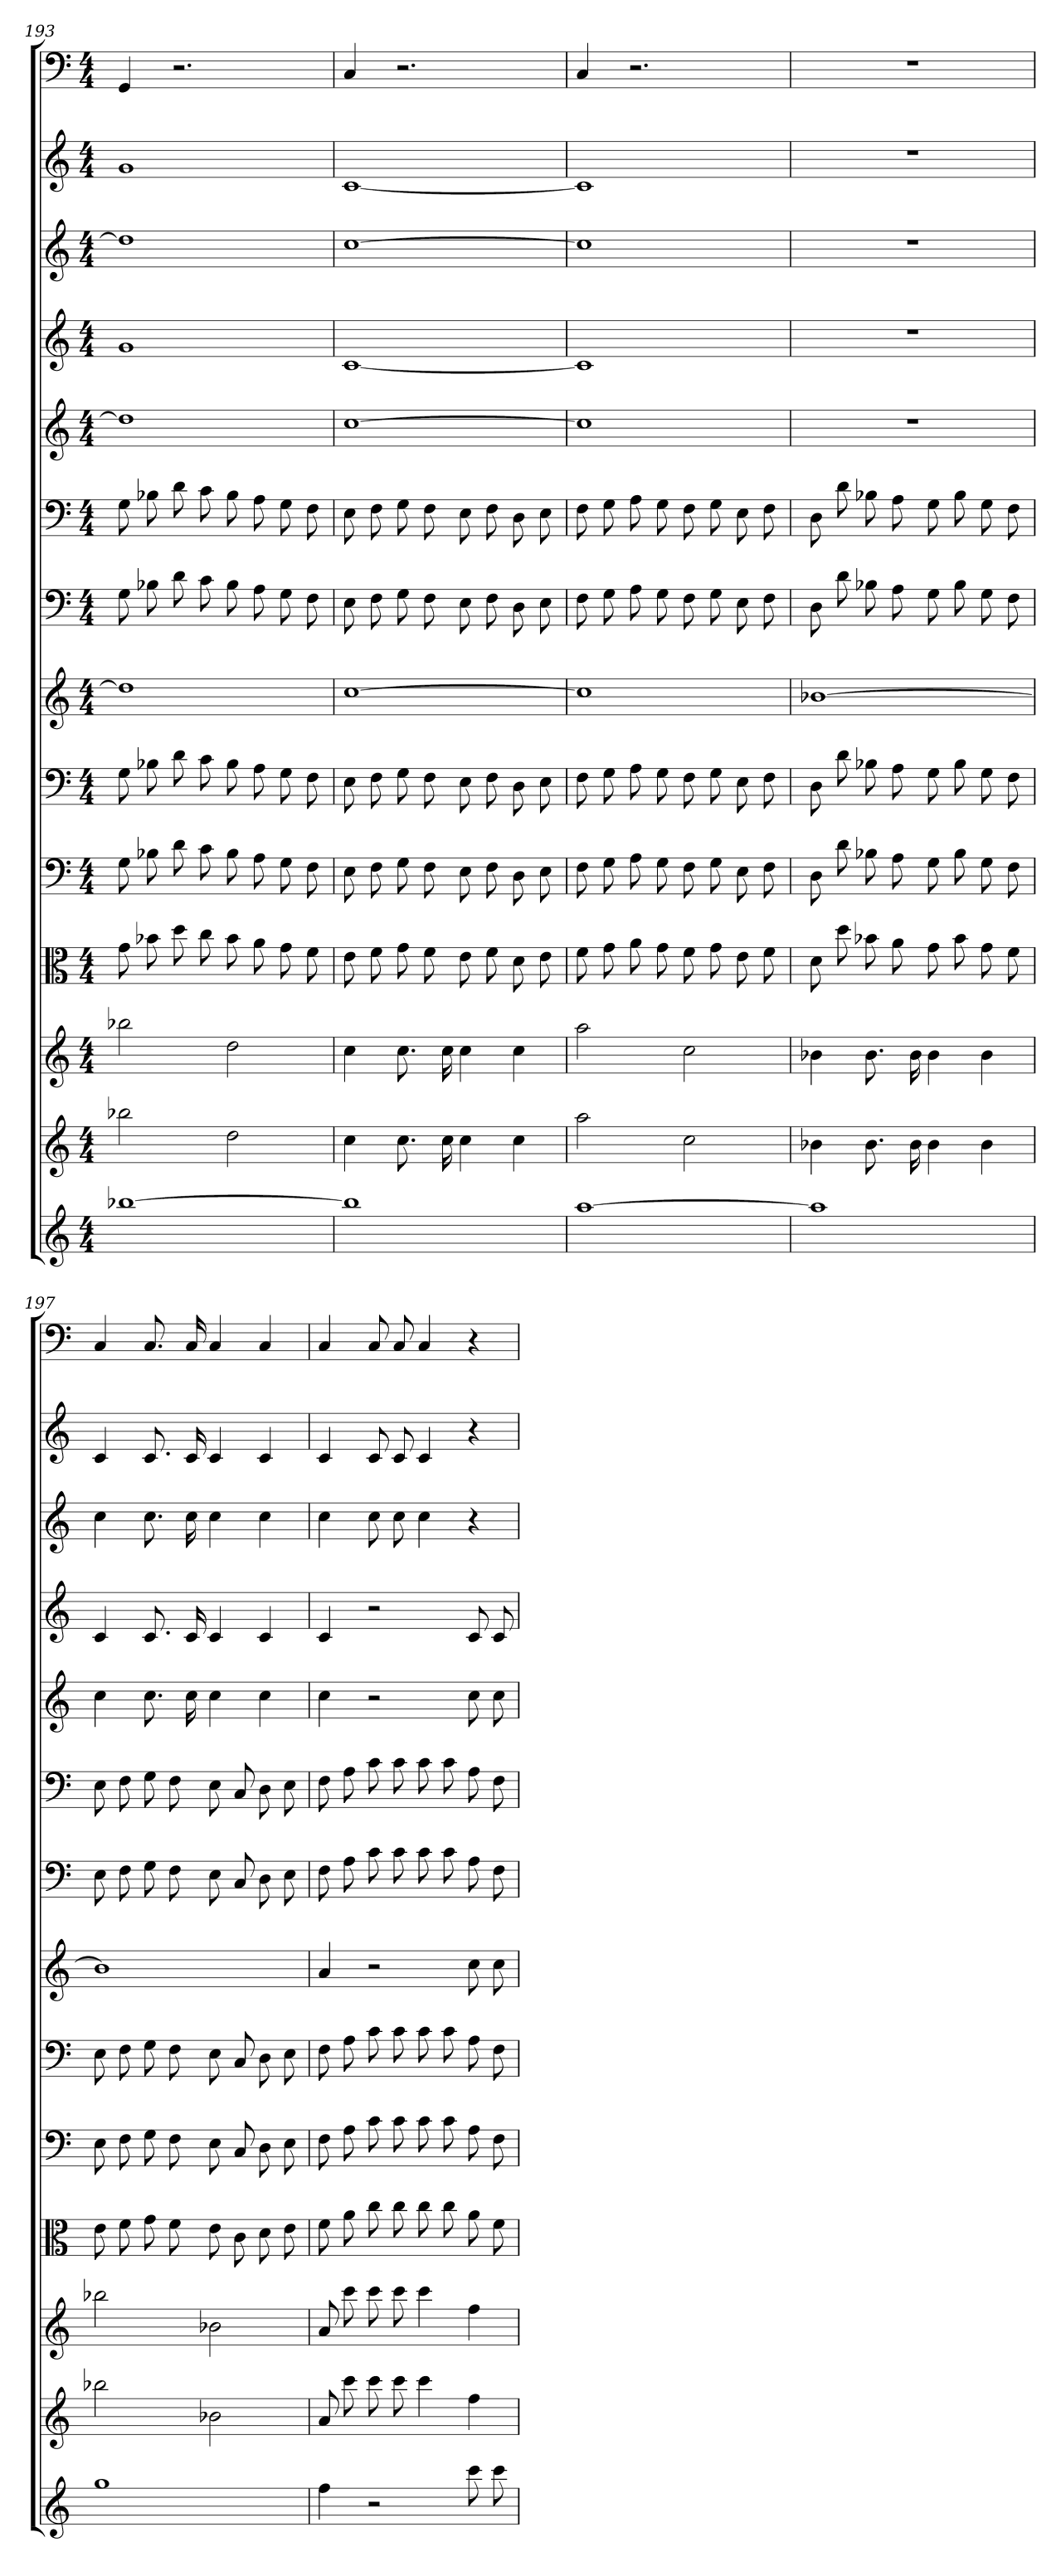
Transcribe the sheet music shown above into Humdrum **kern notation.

**kern	**kern	**kern	**kern	**kern	**kern	**kern	**kern	**kern	**kern	**kern	**kern	**kern	**kern
*part14	*part13	*part12	*part11	*part10	*part9	*part8	*part7	*part6	*part5	*part4	*part3	*part2	*part1
*staff14	*staff13	*staff12	*staff11	*staff10	*staff9	*staff8	*staff7	*staff6	*staff5	*staff4	*staff3	*staff2	*staff1
*	*	*	*clefC3	*clefF4	*clefF4	*	*clefF4	*clefF4	*	*	*	*	*clefF4
*k[]	*k[]	*k[]	*k[]	*k[]	*k[]	*k[]	*k[]	*k[]	*k[]	*k[]	*k[]	*k[]	*k[]
*C:	*C:	*C:	*C:	*C:	*C:	*C:	*C:	*C:	*C:	*C:	*C:	*C:	*C:
*M4/4	*M4/4	*M4/4	*M4/4	*M4/4	*M4/4	*M4/4	*M4/4	*M4/4	*M4/4	*M4/4	*M4/4	*M4/4	*M4/4
=193	=193	=193	=193	=193	=193	=193	=193	=193	=193	=193	=193	=193	=193
[1bb-X	2bb-X	2bb-X	8g	8G	8G	1dd]	8G	8G	1dd]	1g	1dd]	1g	4GG
.	.	.	8b-X	8B-X	8B-X	.	8B-X	8B-X	.	.	.	.	.
.	.	.	8dd	8d	8d	.	8d	8d	.	.	.	.	2.r
.	.	.	8cc	8c	8c	.	8c	8c	.	.	.	.	.
.	2dd	2dd	8b-	8B-	8B-	.	8B-	8B-	.	.	.	.	.
.	.	.	8a	8A	8A	.	8A	8A	.	.	.	.	.
.	.	.	8g	8G	8G	.	8G	8G	.	.	.	.	.
.	.	.	8f	8F	8F	.	8F	8F	.	.	.	.	.
=194	=194	=194	=194	=194	=194	=194	=194	=194	=194	=194	=194	=194	=194
1bb-]	4cc	4cc	8e	8E	8E	[1cc	8E	8E	[1cc	[1c	[1cc	[1c	4C
.	.	.	8f	8F	8F	.	8F	8F	.	.	.	.	.
.	8.cc	8.cc	8g	8G	8G	.	8G	8G	.	.	.	.	2.r
.	.	.	8f	8F	8F	.	8F	8F	.	.	.	.	.
.	16cc	16cc	.	.	.	.	.	.	.	.	.	.	.
.	4cc	4cc	8e	8E	8E	.	8E	8E	.	.	.	.	.
.	.	.	8f	8F	8F	.	8F	8F	.	.	.	.	.
.	4cc	4cc	8d	8D	8D	.	8D	8D	.	.	.	.	.
.	.	.	8e	8E	8E	.	8E	8E	.	.	.	.	.
=195	=195	=195	=195	=195	=195	=195	=195	=195	=195	=195	=195	=195	=195
[1aa	2aa	2aa	8f	8F	8F	1cc]	8F	8F	1cc]	1c]	1cc]	1c]	4C
.	.	.	8g	8G	8G	.	8G	8G	.	.	.	.	.
.	.	.	8a	8A	8A	.	8A	8A	.	.	.	.	2.r
.	.	.	8g	8G	8G	.	8G	8G	.	.	.	.	.
.	2cc	2cc	8f	8F	8F	.	8F	8F	.	.	.	.	.
.	.	.	8g	8G	8G	.	8G	8G	.	.	.	.	.
.	.	.	8e	8E	8E	.	8E	8E	.	.	.	.	.
.	.	.	8f	8F	8F	.	8F	8F	.	.	.	.	.
=196	=196	=196	=196	=196	=196	=196	=196	=196	=196	=196	=196	=196	=196
1aa]	4b-X	4b-X	8d	8D	8D	[1b-X	8D	8D	1r	1r	1r	1r	1r
.	.	.	8dd	8d	8d	.	8d	8d	.	.	.	.	.
.	8.b-	8.b-	8b-X	8B-X	8B-X	.	8B-X	8B-X	.	.	.	.	.
.	.	.	8a	8A	8A	.	8A	8A	.	.	.	.	.
.	16b-	16b-	.	.	.	.	.	.	.	.	.	.	.
.	4b-	4b-	8g	8G	8G	.	8G	8G	.	.	.	.	.
.	.	.	8b-	8B-	8B-	.	8B-	8B-	.	.	.	.	.
.	4b-	4b-	8g	8G	8G	.	8G	8G	.	.	.	.	.
.	.	.	8f	8F	8F	.	8F	8F	.	.	.	.	.
=197	=197	=197	=197	=197	=197	=197	=197	=197	=197	=197	=197	=197	=197
1gg	2bb-X	2bb-X	8e	8E	8E	1b-]	8E	8E	4cc	4c	4cc	4c	4C
.	.	.	8f	8F	8F	.	8F	8F	.	.	.	.	.
.	.	.	8g	8G	8G	.	8G	8G	8.cc	8.c	8.cc	8.c	8.C
.	.	.	8f	8F	8F	.	8F	8F	.	.	.	.	.
.	.	.	.	.	.	.	.	.	16cc	16c	16cc	16c	16C
.	2b-X	2b-X	8e	8E	8E	.	8E	8E	4cc	4c	4cc	4c	4C
.	.	.	8c	8C	8C	.	8C	8C	.	.	.	.	.
.	.	.	8d	8D	8D	.	8D	8D	4cc	4c	4cc	4c	4C
.	.	.	8e	8E	8E	.	8E	8E	.	.	.	.	.
=198	=198	=198	=198	=198	=198	=198	=198	=198	=198	=198	=198	=198	=198
4ff	8a	8a	8f	8F	8F	4a	8F	8F	4cc	4c	4cc	4c	4C
.	8ccc	8ccc	8a	8A	8A	.	8A	8A	.	.	.	.	.
2r	8ccc	8ccc	8cc	8c	8c	2r	8c	8c	2r	2r	8cc	8c	8C
.	8ccc	8ccc	8cc	8c	8c	.	8c	8c	.	.	8cc	8c	8C
.	4ccc	4ccc	8cc	8c	8c	.	8c	8c	.	.	4cc	4c	4C
.	.	.	8cc	8c	8c	.	8c	8c	.	.	.	.	.
8ccc	4ff	4ff	8a	8A	8A	8cc	8A	8A	8cc	8c	4r	4r	4r
8ccc	.	.	8f	8F	8F	8cc	8F	8F	8cc	8c	.	.	.
=	=	=	=	=	=	=	=	=	=	=	=	=	=
*-	*-	*-	*-	*-	*-	*-	*-	*-	*-	*-	*-	*-	*-
